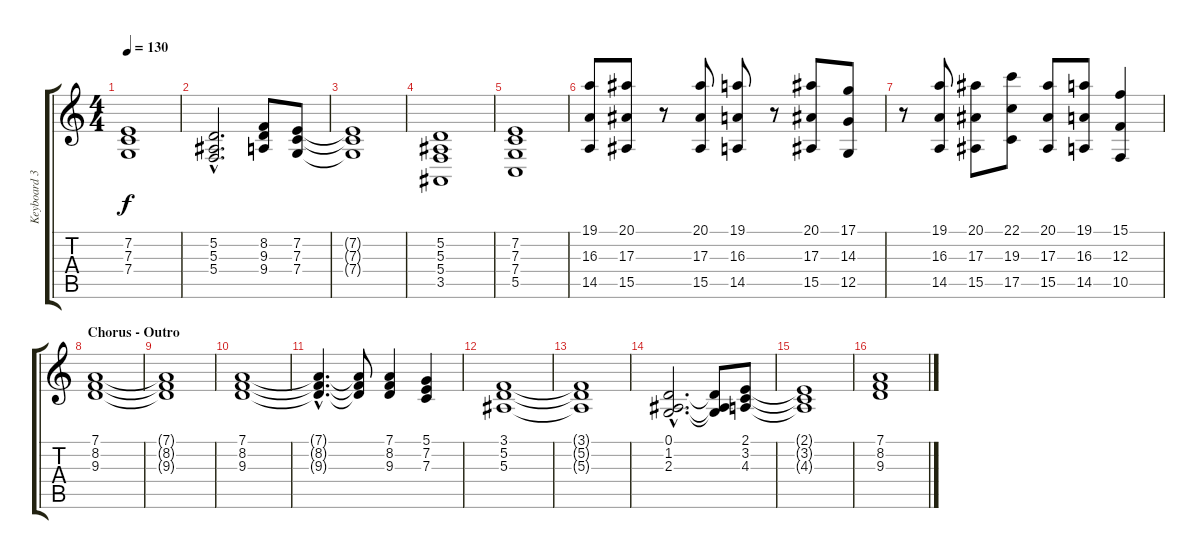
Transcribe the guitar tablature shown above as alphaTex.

\track ("Keyboard 3" "Keyboard 3") {instrument stringensemble1}
\staff {score tabs}
\tuning (D4 A3 F3 C3 G2 D2) {hide}
\ts (4 4)
\tempo 130
\clef g2
\ks c
(7.2{t} 7.3{t} 7.4{t}).1{dy f} |
(5.2{hac} 5.3{hac} 5.4{hac}).2{d} (8.2 9.3 9.4).8 (7.2 7.3 7.4).8 |
(7.2{t} 7.3{t} 7.4{t}).1 |
(5.2 5.3 5.4 3.5).1 |
(7.2 7.3 7.4 5.5).1 |
(19.1 16.3 14.5).8 (20.1 17.3 15.5).8 r.8 (20.1 17.3 15.5).8 (19.1 16.3 14.5).8 r.8 (20.1 17.3 15.5).8 (17.1 14.3 12.5).8 |
r.8 (19.1 16.3 14.5).8 (20.1 17.3 15.5).8 (22.1 19.3 17.5).8 (20.1 17.3 15.5).8 (19.1 16.3 14.5).8 (15.1 12.3 10.5).4 |
\section ("" "Chorus - Outro")
(7.1 8.2 9.3).1 |
(7.1{t} 8.2{t} 9.3{t}).1 |
(7.1 8.2 9.3).1 |
(7.1{hac t} 8.2{hac t} 9.3{hac t}).4{d} (7.1{t} 8.2{t} 9.3{t}).8 (7.1 8.2 9.3).4 (5.1 7.2 7.3).4 |
(3.1 5.2 5.3).1 |
(3.1{t} 5.2{t} 5.3{t}).1 |
(0.1{hac} 1.2{hac} 2.3{hac}).2{d} (0.1{t} 1.2{t} 2.3{t}).8 (2.1 3.2 4.3).8 |
(2.1{t} 3.2{t} 4.3{t}).1 |
(7.1 8.2 9.3).1
